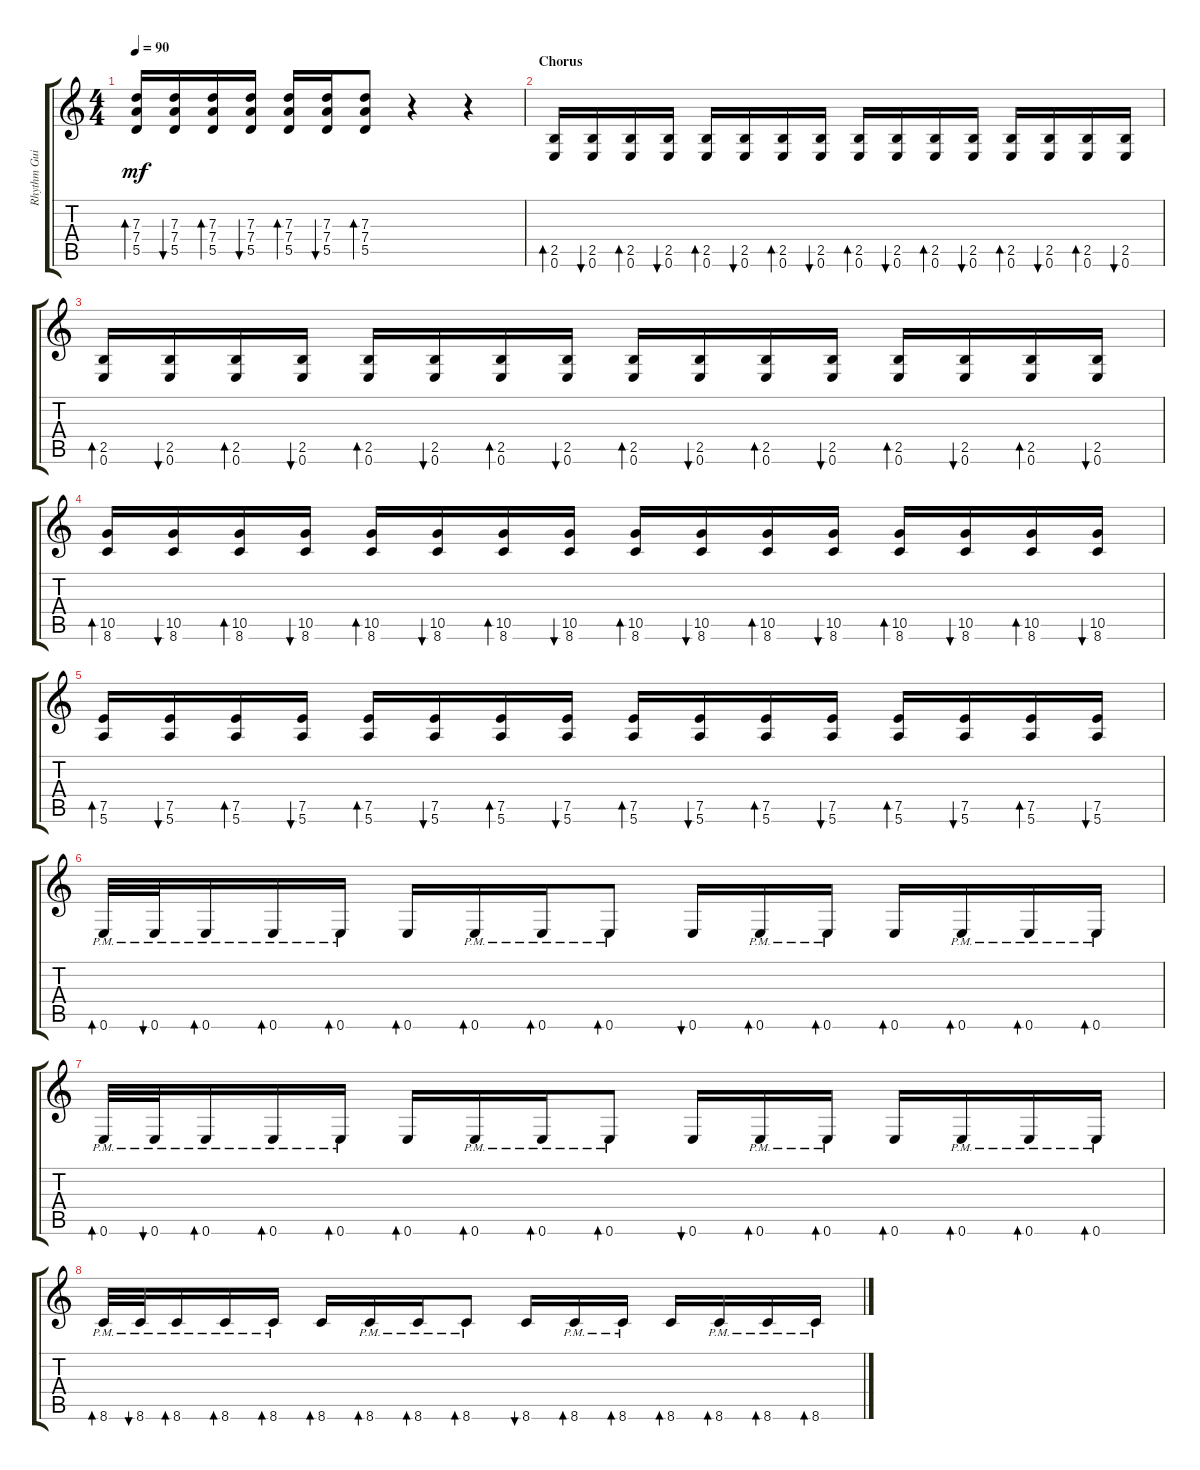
\track ("Rhythm Guitar" "Rhythm Gui") {instrument overdrivenguitar}
\staff {score tabs}
\tuning (E4 B3 G3 D3 A2 E2) {hide}
\ts (4 4)
\tempo 90
\clef g2
\ks c
(7.3 7.4 5.5).16{bd 30 dy mf} (7.3 7.4 5.5).16{bu 30} (7.3 7.4 5.5).16{bd 30} (7.3 7.4 5.5).16{bu 30} (7.3 7.4 5.5).16{bd 30} (7.3 7.4 5.5).16{bu 30} (7.3 7.4 5.5).8{bd 30} r.4 r.4 |
\section ("" "Chorus")
(2.5 0.6).16{bd 30} (2.5 0.6).16{bu 30} (2.5 0.6).16{bd 30} (2.5 0.6).16{bu 30} (2.5 0.6).16{bd 30} (2.5 0.6).16{bu 30} (2.5 0.6).16{bd 30} (2.5 0.6).16{bu 30} (2.5 0.6).16{bd 30} (2.5 0.6).16{bu 30} (2.5 0.6).16{bd 30} (2.5 0.6).16{bu 30} (2.5 0.6).16{bd 30} (2.5 0.6).16{bu 30} (2.5 0.6).16{bd 30} (2.5 0.6).16{bu 30} |
(2.5 0.6).16{bd 30} (2.5 0.6).16{bu 30} (2.5 0.6).16{bd 30} (2.5 0.6).16{bu 30} (2.5 0.6).16{bd 30} (2.5 0.6).16{bu 30} (2.5 0.6).16{bd 30} (2.5 0.6).16{bu 30} (2.5 0.6).16{bd 30} (2.5 0.6).16{bu 30} (2.5 0.6).16{bd 30} (2.5 0.6).16{bu 30} (2.5 0.6).16{bd 30} (2.5 0.6).16{bu 30} (2.5 0.6).16{bd 30} (2.5 0.6).16{bu 30} |
(10.5 8.6).16{bd 30} (10.5 8.6).16{bu 30} (10.5 8.6).16{bd 30} (10.5 8.6).16{bu 30} (10.5 8.6).16{bd 30} (10.5 8.6).16{bu 30} (10.5 8.6).16{bd 30} (10.5 8.6).16{bu 30} (10.5 8.6).16{bd 30} (10.5 8.6).16{bu 30} (10.5 8.6).16{bd 30} (10.5 8.6).16{bu 30} (10.5 8.6).16{bd 30} (10.5 8.6).16{bu 30} (10.5 8.6).16{bd 30} (10.5 8.6).16{bu 30} |
(7.5 5.6).16{bd 30} (7.5 5.6).16{bu 30} (7.5 5.6).16{bd 30} (7.5 5.6).16{bu 30} (7.5 5.6).16{bd 30} (7.5 5.6).16{bu 30} (7.5 5.6).16{bd 30} (7.5 5.6).16{bu 30} (7.5 5.6).16{bd 30} (7.5 5.6).16{bu 30} (7.5 5.6).16{bd 30} (7.5 5.6).16{bu 30} (7.5 5.6).16{bd 30} (7.5 5.6).16{bu 30} (7.5 5.6).16{bd 30} (7.5 5.6).16{bu 30} |
0.6{pm}.32{bd 30} 0.6{pm}.32{bu 30} 0.6{pm}.16{bd 30} 0.6{pm}.16{bd 30} 0.6{pm}.16{bd 30} 0.6.16{bd 30} 0.6{pm}.16{bd 30} 0.6{pm}.16{bd 30} 0.6{pm}.8{bd 30} 0.6.16{bu 30} 0.6{pm}.16{bd 30} 0.6{pm}.16{bd 30} 0.6.16{bd 30} 0.6{pm}.16{bd 30} 0.6{pm}.16{bd 30} 0.6{pm}.16{bd 30} |
0.6{pm}.32{bd 30} 0.6{pm}.32{bu 30} 0.6{pm}.16{bd 30} 0.6{pm}.16{bd 30} 0.6{pm}.16{bd 30} 0.6.16{bd 30} 0.6{pm}.16{bd 30} 0.6{pm}.16{bd 30} 0.6{pm}.8{bd 30} 0.6.16{bu 30} 0.6{pm}.16{bd 30} 0.6{pm}.16{bd 30} 0.6.16{bd 30} 0.6{pm}.16{bd 30} 0.6{pm}.16{bd 30} 0.6{pm}.16{bd 30} |
8.6{pm}.32{bd 30} 8.6{pm}.32{bu 30} 8.6{pm}.16{bd 30} 8.6{pm}.16{bd 30} 8.6{pm}.16{bd 30} 8.6.16{bd 30} 8.6{pm}.16{bd 30} 8.6{pm}.16{bd 30} 8.6{pm}.8{bd 30} 8.6.16{bu 30} 8.6{pm}.16{bd 30} 8.6{pm}.16{bd 30} 8.6.16{bd 30} 8.6{pm}.16{bd 30} 8.6{pm}.16{bd 30} 8.6{pm}.16{bd 30}
